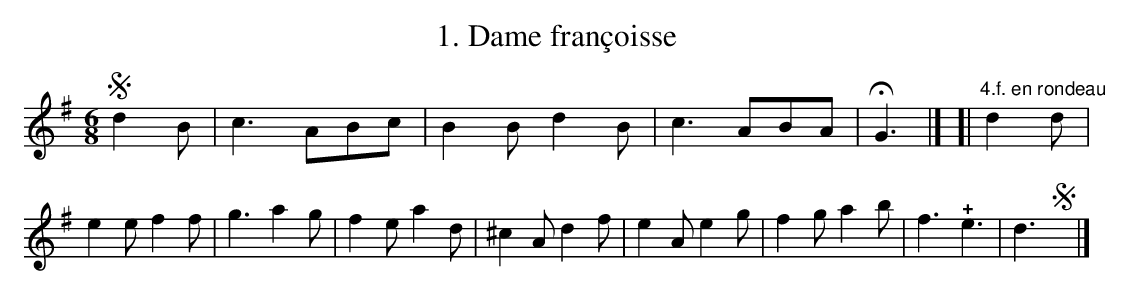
X:1
T: 1. Dame fran\,coisse
M: 6/8
L: 1/8
K: G
!segno!d2B |\
c3 ABc | B2B d2B | c3 ABA | HG3 |]\
[| "4.f. en rondeau"d2d |\
e2e f2f | g3 a2g | f2e a2d | ^c2A d2f |\
e2A e2g | f2g a2b | f3 !+!e3 | d3 !segno!y|]
